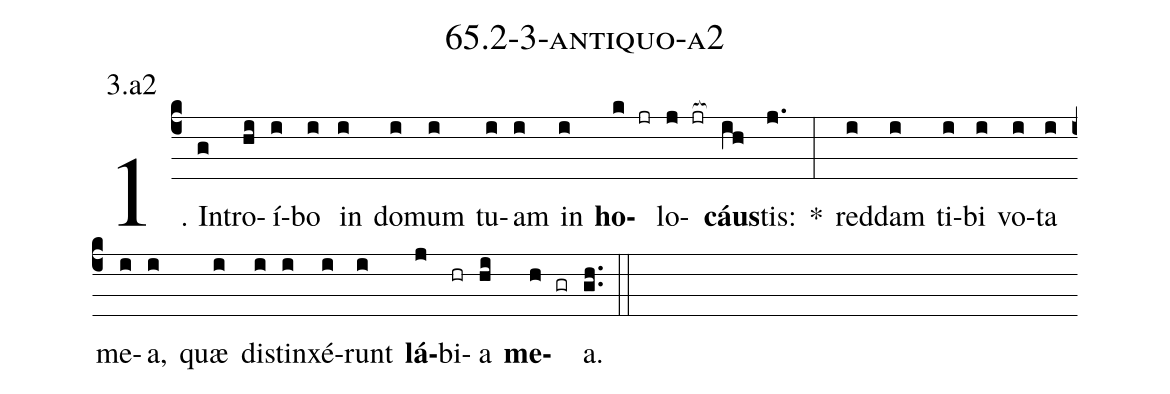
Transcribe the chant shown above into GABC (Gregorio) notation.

name: 65.2-3-antiquo-a2;
annotation: 3.a2;
%%
(c4)1. In(g)tro(hi)í(i)bo(i) in(i) do(i)mum(i) tu(i)am(i) in(i) <b>ho</b>(k jr)lo(j jr[ocb:1{])<b>cáus</b>(ih[ocb:0}])tis:(j.) *(:) red(i)dam(i) ti(i)bi(i) vo(i)ta(i) me(i)a,(i) quæ(i) di(i)stin(i)xé(i)runt(i) <b>lá</b>(j)bi(hr)a(hi) <b>me</b>(h gr)a.(gh..) (::)


%E(i) u(i) o(j) u(hi) a(h) e.(gh..) (::)
